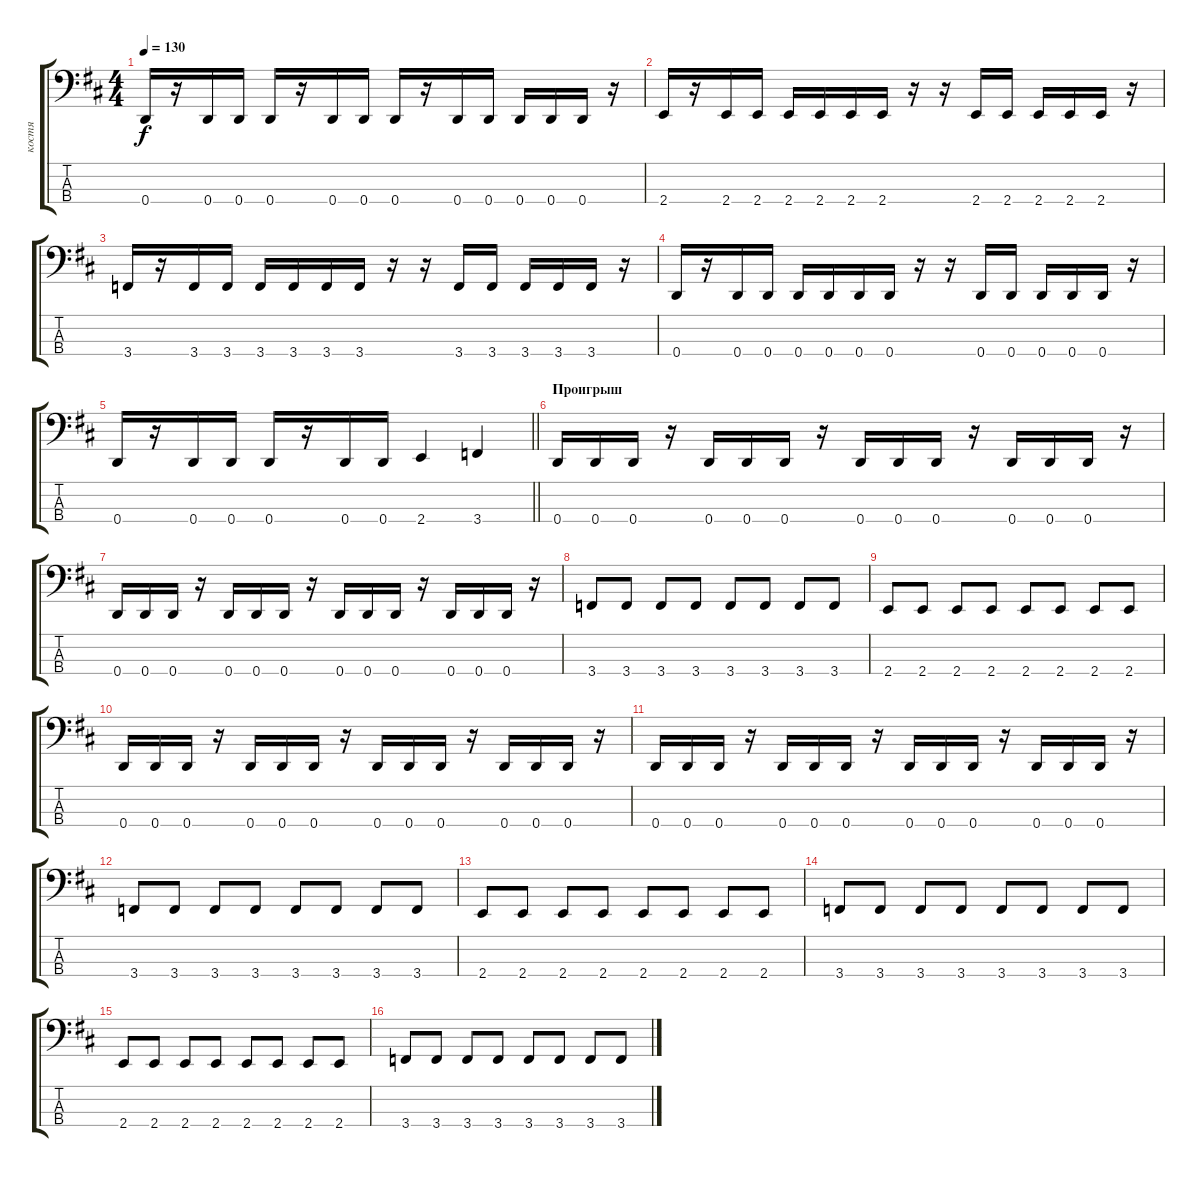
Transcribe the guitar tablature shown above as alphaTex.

\track ("костя" "костя") {instrument electricbasspick}
\staff {score tabs}
\tuning (F2 C2 G1 D1) {hide}
\ts (4 4)
\tempo 130
\clef f4
\ks bminor
0.4.16{dy f} r.16 0.4.16 0.4.16 0.4.16 r.16 0.4.16 0.4.16 0.4.16 r.16 0.4.16 0.4.16 0.4.16 0.4.16 0.4.16 r.16 |
2.4.16 r.16 2.4.16 2.4.16 2.4.16 2.4.16 2.4.16 2.4.16 r.16 r.16 2.4.16 2.4.16 2.4.16 2.4.16 2.4.16 r.16 |
3.4.16 r.16 3.4.16 3.4.16 3.4.16 3.4.16 3.4.16 3.4.16 r.16 r.16 3.4.16 3.4.16 3.4.16 3.4.16 3.4.16 r.16 |
0.4.16 r.16 0.4.16 0.4.16 0.4.16 0.4.16 0.4.16 0.4.16 r.16 r.16 0.4.16 0.4.16 0.4.16 0.4.16 0.4.16 r.16 |
\barLineRight lightlight
0.4.16 r.16 0.4.16 0.4.16 0.4.16 r.16 0.4.16 0.4.16 2.4.4 3.4.4 |
\section ("" "Проигрыш")
0.4.16 0.4.16 0.4.16 r.16 0.4.16 0.4.16 0.4.16 r.16 0.4.16 0.4.16 0.4.16 r.16 0.4.16 0.4.16 0.4.16 r.16 |
0.4.16 0.4.16 0.4.16 r.16 0.4.16 0.4.16 0.4.16 r.16 0.4.16 0.4.16 0.4.16 r.16 0.4.16 0.4.16 0.4.16 r.16 |
3.4.8 3.4.8 3.4.8 3.4.8 3.4.8 3.4.8 3.4.8 3.4.8 |
2.4.8 2.4.8 2.4.8 2.4.8 2.4.8 2.4.8 2.4.8 2.4.8 |
0.4.16 0.4.16 0.4.16 r.16 0.4.16 0.4.16 0.4.16 r.16 0.4.16 0.4.16 0.4.16 r.16 0.4.16 0.4.16 0.4.16 r.16 |
0.4.16 0.4.16 0.4.16 r.16 0.4.16 0.4.16 0.4.16 r.16 0.4.16 0.4.16 0.4.16 r.16 0.4.16 0.4.16 0.4.16 r.16 |
3.4.8 3.4.8 3.4.8 3.4.8 3.4.8 3.4.8 3.4.8 3.4.8 |
2.4.8 2.4.8 2.4.8 2.4.8 2.4.8 2.4.8 2.4.8 2.4.8 |
3.4.8 3.4.8 3.4.8 3.4.8 3.4.8 3.4.8 3.4.8 3.4.8 |
2.4.8 2.4.8 2.4.8 2.4.8 2.4.8 2.4.8 2.4.8 2.4.8 |
3.4.8 3.4.8 3.4.8 3.4.8 3.4.8 3.4.8 3.4.8 3.4.8
